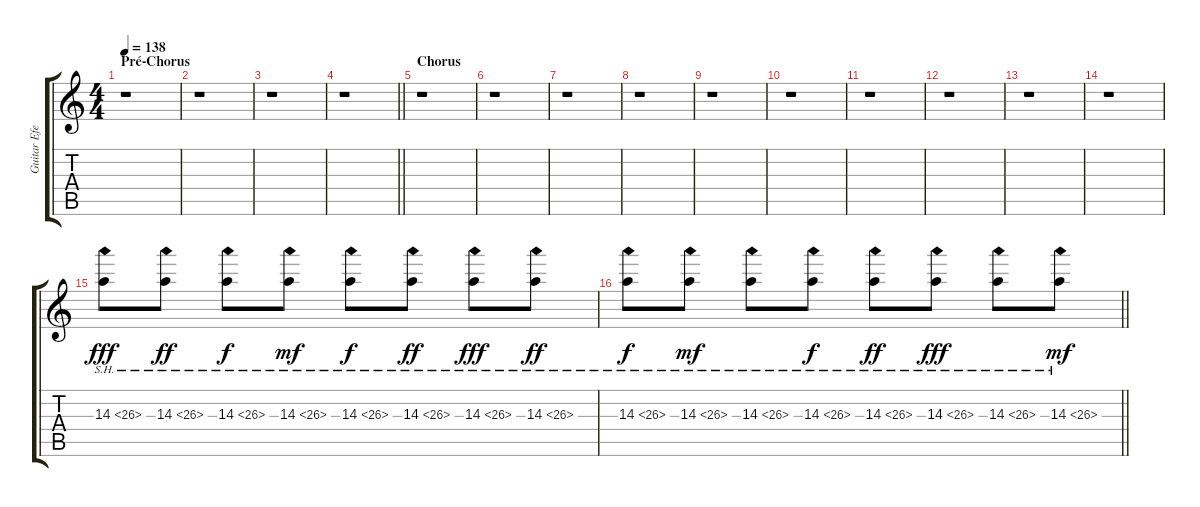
\track ("Guitar Efect" "Guitar Efe") {instrument overdrivenguitar}
\staff {score tabs}
\tuning (E4 B3 G3 D3 A2 E2) {hide}
\ts (4 4)
\section ("" "Pré-Chorus")
\tempo 138
\clef g2
\ks c
r.1{dy fff} |
r.1 |
r.1 |
\barLineRight lightlight
r.1 |
\section ("" "Chorus")
r.1 |
r.1 |
r.1 |
r.1 |
r.1 |
r.1 |
r.1 |
r.1 |
r.1 |
r.1 |
14.3{sh 12}.8 14.3{sh 12}.8{dy ff} 14.3{sh 12}.8{dy f} 14.3{sh 12}.8{dy mf} 14.3{sh 12}.8{dy f} 14.3{sh 12}.8{dy ff} 14.3{sh 12}.8{dy fff} 14.3{sh 12}.8{dy ff} |
\barLineRight lightlight
14.3{sh 12}.8{dy f} 14.3{sh 12}.8{dy mf} 14.3{sh 12}.8 14.3{sh 12}.8{dy f} 14.3{sh 12}.8{dy ff} 14.3{sh 12}.8{dy fff} 14.3{sh 12}.8 14.3{sh 12}.8{dy mf}
